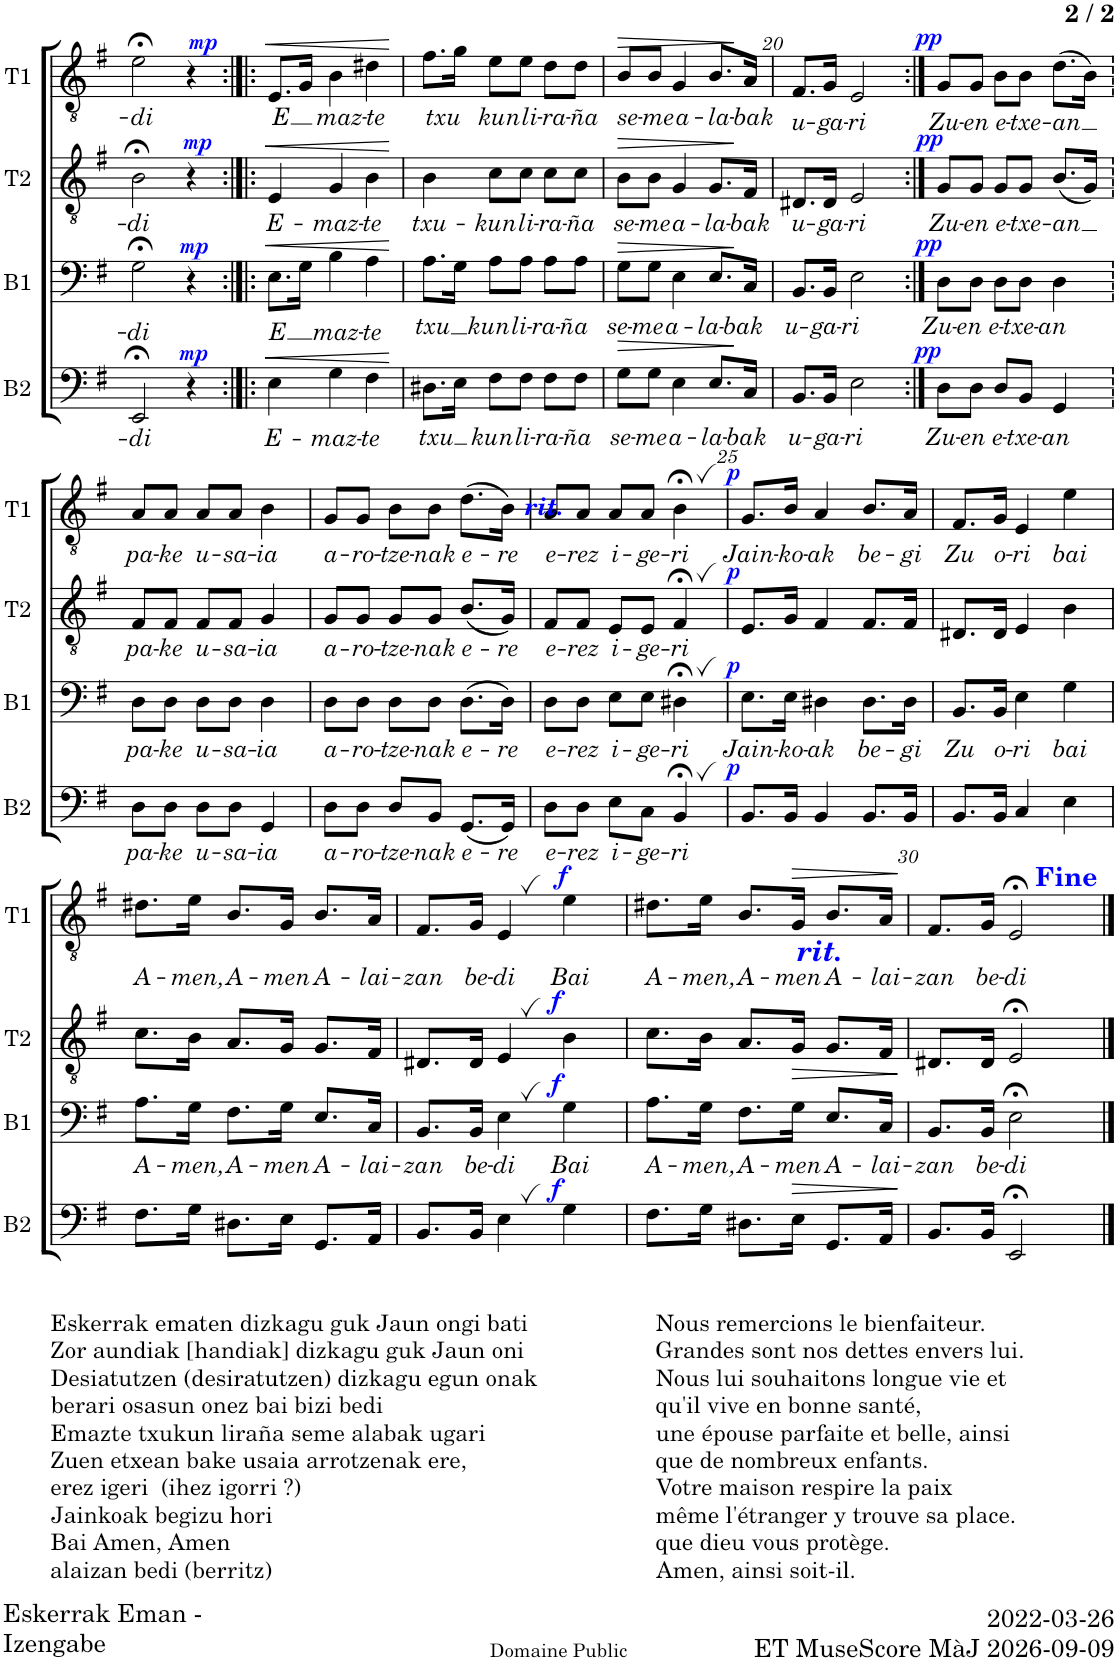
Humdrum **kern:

**kern	**text	**dynam	**kern	**text	**dynam	**kern	**text	**dynam	**kern	**text	**dynam
*part4	*part4	*part4	*part3	*part3	*part3	*part2	*part2	*part2	*part1	*part1	*part1
*staff4	*staff4	*staff4	*staff3	*staff3	*staff3	*staff2	*staff2	*staff2	*staff1	*staff1	*staff1
*I"Basse	*	*	*I"Baryton	*	*	*I"Ténor 2	*	*	*I"Ténor 1	*	*
*I'B2	*	*	*I'B1	*	*	*I'T2	*	*	*I'T1	*	*
!!LO:PB:g=z
*clefF4	*	*	*clefF4	*	*	*clefGv2	*	*	*clefGv2	*	*
*k[f#]	*	*	*k[f#]	*	*	*k[f#]	*	*	*k[f#]	*	*
*M3/4	*	*	*M3/4	*	*	*M3/4	*	*	*M3/4	*	*
=16	=16	=16	=16	=16	=16	=16	=16	=16	=16	=16	=16
!	!LO:LY:b	!	!	!LO:LY:b	!	!	!LO:LY:b	!	!	!LO:LY:b	!
2EE;</	-di	.	2G;<\	-di	.	2B;<\	-di	.	2e;<\	-di	.
!	!	!LO:DY:a	!	!	!LO:DY:a	!	!	!LO:DY:a	!	!	!LO:DY:a
4r	.	mp	4r	.	mp	4r	.	mp	4r	.	mp
=17:|!|:	=17:|!|:	=17:|!|:	=17:|!|:	=17:|!|:	=17:|!|:	=17:|!|:	=17:|!|:	=17:|!|:	=17:|!|:	=17:|!|:	=17:|!|:
!	!LO:LY:b	!LO:HP:b	!	!LO:LY:b	!LO:HP:b	!	!LO:LY:b	!LO:HP:b	!	!LO:LY:b	!LO:HP:b
4E\	E-	<	8.E\L	-E	<	4E/	-E-	<	8.E/L	-E	<
.	.	.	16G\Jk	.	.	.	.	.	16G/Jk	.	.
!	!LO:LY:b	!	!	!LO:LY:b	!	!	!LO:LY:b	!	!	!LO:LY:b	!
4G\	-maz-	.	4B\	maz-	.	4G/	-maz-	.	4B\	maz-	.
!	!LO:LY:b	!	!	!LO:LY:b	!	!	!LO:LY:b	!	!	!LO:LY:b	!
4F#\	-te	.	4A\	-te	.	4B\	-te	.	4d#X\	-te	.
.	.	[	.	.	[	.	.	[	.	.	[
=18	=18	=18	=18	=18	=18	=18	=18	=18	=18	=18	=18
!	!LO:LY:b	!	!	!LO:LY:b	!	!	!LO:LY:b	!	!	!LO:LY:b	!
8.D#X\L	-txu	.	8.A\L	-txu	.	4B\	txu-	.	8.f#\L	-txu	.
16E\Jk	.	.	16G\Jk	.	.	.	.	.	16g\Jk	.	.
!	!LO:LY:b	!	!	!LO:LY:b	!	!	!LO:LY:b	!	!	!LO:LY:b	!
8F#\L	kun	.	8A\L	kun	.	8c\L	-kun	.	8e\L	kun	.
!	!LO:LY:b	!	!	!LO:LY:b	!	!	!LO:LY:b	!	!	!LO:LY:b	!
8F#\J	li-	.	8A\J	li-	.	8c\J	li-	.	8e\J	li-	.
!	!LO:LY:b	!	!	!LO:LY:b	!	!	!LO:LY:b	!	!	!LO:LY:b	!
8F#\L	-ra-	.	8A\L	-ra-	.	8c\L	-ra-	.	8d\L	-ra-	.
!	!LO:LY:b	!	!	!LO:LY:b	!	!	!LO:LY:b	!	!	!LO:LY:b	!
8F#\J	-ña	.	8A\J	-ña	.	8c\J	-ña	.	8d\J	-ña	.
=19	=19	=19	=19	=19	=19	=19	=19	=19	=19	=19	=19
!	!LO:LY:b	!LO:HP:b	!	!LO:LY:b	!LO:HP:b	!	!LO:LY:b	!LO:HP:b	!	!LO:LY:b	!LO:HP:b
8G\L	se-	>	8G\L	se-	>	8B\L	se-	>	8B/L	se-	>
!	!LO:LY:b	!	!	!LO:LY:b	!	!	!LO:LY:b	!	!	!LO:LY:b	!
8G\J	-me	.	8G\J	-me	.	8B\J	-me	.	8B/J	-me	.
!	!LO:LY:b	!	!	!LO:LY:b	!	!	!LO:LY:b	!	!	!LO:LY:b	!
4E\	a-	.	4E\	a-	.	4G/	a-	.	4G/	a-	.
!	!LO:LY:b	!	!	!LO:LY:b	!	!	!LO:LY:b	!	!	!LO:LY:b	!
8.E/L	-la-	.	8.E/L	-la-	.	8.G/L	-la-	.	8.B/L	-la-	.
!	!LO:LY:b	!	!	!LO:LY:b	!	!	!LO:LY:b	!	!	!LO:LY:b	!
16C/Jk	-bak	]	16C/Jk	-bak	]	16F#/Jk	-bak	]	16A/Jk	-bak	]
=20	=20	=20	=20	=20	=20	=20	=20	=20	=20	=20	=20
!	!LO:LY:b	!	!	!LO:LY:b	!	!	!LO:LY:b	!	!	!LO:LY:b	!
8.BB/L	u-	.	8.BB/L	u-	.	8.D#X/L	u-	.	8.F#/L	u-	.
!	!LO:LY:b	!	!	!LO:LY:b	!	!	!LO:LY:b	!	!	!LO:LY:b	!
16BB/Jk	-ga-	.	16BB/Jk	-ga-	.	16D#/Jk	-ga-	.	16G/Jk	-ga-	.
!	!LO:LY:b	!	!	!LO:LY:b	!	!	!LO:LY:b	!	!	!LO:LY:b	!
2E\	-ri	.	2E\	-ri	.	2E/	-ri	.	2E/	-ri	.
=21:|!	=21:|!	=21:|!	=21:|!	=21:|!	=21:|!	=21:|!	=21:|!	=21:|!	=21:|!	=21:|!	=21:|!
!	!LO:LY:b	!LO:DY:a	!	!LO:LY:b	!LO:DY:a	!	!LO:LY:b	!LO:DY:a	!	!LO:LY:b	!LO:DY:a
8D\L	Zu-	pp	8D\L	Zu-	pp	8G/L	Zu-	pp	8G/L	Zu-	pp
!	!LO:LY:b	!	!	!LO:LY:b	!	!	!LO:LY:b	!	!	!LO:LY:b	!
8D\J	-en	.	8D\J	-en	.	8G/J	-en	.	8G/J	-en	.
!	!LO:LY:b	!	!	!LO:LY:b	!	!	!LO:LY:b	!	!	!LO:LY:b	!
8D/L	e-	.	8D\L	e-	.	8G/L	e-	.	8B\L	e-	.
!	!LO:LY:b	!	!	!LO:LY:b	!	!	!LO:LY:b	!	!	!LO:LY:b	!
8BB/J	-txe-	.	8D\J	-txe-	.	8G/J	-txe-	.	8B\J	-txe-	.
!	!LO:LY:b	!	!	!LO:LY:b	!	!	!LO:LY:b	!	!	!LO:LY:b	!
4GG/	-an	.	4D\	-an	.	(8.B/L	-an	.	(8.d\L	-an	.
.	.	.	.	.	.	16G/Jk)	.	.	16B\Jk)	.	.
!!LO:LB:g=z
=22	=22	=22	=22	=22	=22	=22	=22	=22	=22	=22	=22
!	!LO:LY:b	!	!	!LO:LY:b	!	!	!LO:LY:b	!	!	!LO:LY:b	!
8D\L	pa-	.	8D\L	pa-	.	8F#/L	pa-	.	8A/L	pa-	.
!	!LO:LY:b	!	!	!LO:LY:b	!	!	!LO:LY:b	!	!	!LO:LY:b	!
8D\J	-ke	.	8D\J	-ke	.	8F#/J	-ke	.	8A/J	-ke	.
!	!LO:LY:b	!	!	!LO:LY:b	!	!	!LO:LY:b	!	!	!LO:LY:b	!
8D\L	u-	.	8D\L	u-	.	8F#/L	u-	.	8A/L	u-	.
!	!LO:LY:b	!	!	!LO:LY:b	!	!	!LO:LY:b	!	!	!LO:LY:b	!
8D\J	-sa-	.	8D\J	-sa-	.	8F#/J	-sa-	.	8A/J	-sa-	.
!	!LO:LY:b	!	!	!LO:LY:b	!	!	!LO:LY:b	!	!	!LO:LY:b	!
4GG/	-ia	.	4D\	-ia	.	4G/	-ia	.	4B\	-ia	.
=23	=23	=23	=23	=23	=23	=23	=23	=23	=23	=23	=23
!	!LO:LY:b	!	!	!LO:LY:b	!	!	!LO:LY:b	!	!	!LO:LY:b	!
8D\L	a-	.	8D\L	a-	.	8G/L	a-	.	8G/L	a-	.
!	!LO:LY:b	!	!	!LO:LY:b	!	!	!LO:LY:b	!	!	!LO:LY:b	!
8D\J	-ro-	.	8D\J	-ro-	.	8G/J	-ro-	.	8G/J	-ro-	.
!	!LO:LY:b	!	!	!LO:LY:b	!	!	!LO:LY:b	!	!	!LO:LY:b	!
8D/L	-tze-	.	8D\L	-tze-	.	8G/L	-tze-	.	8B\L	-tze-	.
!	!LO:LY:b	!	!	!LO:LY:b	!	!	!LO:LY:b	!	!	!LO:LY:b	!
8BB/J	-nak	.	8D\J	-nak	.	8G/J	-nak	.	8B\J	-nak	.
!	!LO:LY:b	!	!	!LO:LY:b	!	!	!LO:LY:b	!	!	!LO:LY:b	!
(8.GG/L	-e-	.	(8.D\L	-e-	.	(8.B/L	-e-	.	(8.d\L	-e-	.
!	!LO:LY:b	!	!	!LO:LY:b	!	!	!LO:LY:b	!	!	!LO:LY:b	!
16GG/Jk)	-re	.	16D\Jk)	-re	.	16G/Jk)	-re	.	16B\Jk)	-re	.
=24	=24	=24	=24	=24	=24	=24	=24	=24	=24	=24	=24
!	!	!	!	!	!	!	!	!	!LO:TX:b:Bi:color=#0000FF:t=rit.	!	!
!	!LO:LY:b	!	!	!LO:LY:b	!	!	!LO:LY:b	!	!	!LO:LY:b	!
8D\L	e-	.	8D\L	e-	.	8F#/L	e-	.	8A/L	e-	.
!	!LO:LY:b	!	!	!LO:LY:b	!	!	!LO:LY:b	!	!	!LO:LY:b	!
8D\J	-rez	.	8D\J	-rez	.	8F#/J	-rez	.	8A/J	-rez	.
!	!LO:LY:b	!	!	!LO:LY:b	!	!	!LO:LY:b	!	!	!LO:LY:b	!
8E\L	i-	.	8E\L	i-	.	8E/L	i-	.	8A/L	i-	.
!	!LO:LY:b	!	!	!LO:LY:b	!	!	!LO:LY:b	!	!	!LO:LY:b	!
8C\J	-ge-	.	8E\J	-ge-	.	8E/J	-ge-	.	8A/J	-ge-	.
!	!LO:LY:b	!	!	!LO:LY:b	!	!	!LO:LY:b	!	!	!LO:LY:b	!
4BB;<,/	-ri	.	4D#X;<,\	-ri	.	4F#;<,/	-ri	.	4B;<,\	-ri	.
=25	=25	=25	=25	=25	=25	=25	=25	=25	=25	=25	=25
!	!	!LO:DY:a	!	!LO:LY:b	!LO:DY:a	!	!	!LO:DY:a	!	!LO:LY:b	!LO:DY:a
8.BB/L	.	p	8.E\L	Jain-	p	8.E/L	.	p	8.G/L	Jain-	p
!	!	!	!	!LO:LY:b	!	!	!	!	!	!LO:LY:b	!
16BB/Jk	.	.	16E\Jk	-ko-	.	16G/Jk	.	.	16B/Jk	-ko-	.
!	!	!	!	!LO:LY:b	!	!	!	!	!	!LO:LY:b	!
4BB/	.	.	4D#X\	-ak	.	4F#/	.	.	4A/	-ak	.
!	!	!	!	!LO:LY:b	!	!	!	!	!	!LO:LY:b	!
8.BB/L	.	.	8.D#\L	be-	.	8.F#/L	.	.	8.B/L	be-	.
!	!	!	!	!LO:LY:b	!	!	!	!	!	!LO:LY:b	!
16BB/Jk	.	.	16D#\Jk	-gi	.	16F#/Jk	.	.	16A/Jk	-gi	.
=26	=26	=26	=26	=26	=26	=26	=26	=26	=26	=26	=26
!	!	!	!	!LO:LY:b	!	!	!	!	!	!LO:LY:b	!
8.BB/L	.	.	8.BB/L	Zu	.	8.D#X/L	.	.	8.F#/L	Zu	.
!	!	!	!	!LO:LY:b	!	!	!	!	!	!LO:LY:b	!
16BB/Jk	.	.	16BB/Jk	o-	.	16D#/Jk	.	.	16G/Jk	o-	.
!	!	!	!	!LO:LY:b	!	!	!	!	!	!LO:LY:b	!
4C/	.	.	4E\	-ri	.	4E/	.	.	4E/	-ri	.
!	!	!	!	!LO:LY:b	!	!	!	!	!	!LO:LY:b	!
4E\	.	.	4G\	bai	.	4B\	.	.	4e\	bai	.
!!LO:LB:g=z
=27	=27	=27	=27	=27	=27	=27	=27	=27	=27	=27	=27
!	!	!	!	!LO:LY:b	!	!	!	!	!	!LO:LY:b	!
8.F#\L	.	.	8.A\L	A-	.	8.c\L	.	.	8.d#X\L	A-	.
!	!	!	!	!LO:LY:b	!	!	!	!	!	!LO:LY:b	!
16G\Jk	.	.	16G\Jk	-men,	.	16B\Jk	.	.	16e\Jk	-men,	.
!	!	!	!	!LO:LY:b	!	!	!	!	!	!LO:LY:b	!
8.D#X\L	.	.	8.F#\L	A-	.	8.A/L	.	.	8.B/L	A-	.
!	!	!	!	!LO:LY:b	!	!	!	!	!	!LO:LY:b	!
16E\Jk	.	.	16G\Jk	-men	.	16G/Jk	.	.	16G/Jk	-men	.
!	!	!	!	!LO:LY:b	!	!	!	!	!	!LO:LY:b	!
8.GG/L	.	.	8.E/L	A-	.	8.G/L	.	.	8.B/L	A-	.
!	!	!	!	!LO:LY:b	!	!	!	!	!	!LO:LY:b	!
16AA/Jk	.	.	16C/Jk	-lai-	.	16F#/Jk	.	.	16A/Jk	-lai-	.
=28	=28	=28	=28	=28	=28	=28	=28	=28	=28	=28	=28
!	!	!	!	!LO:LY:b	!	!	!	!	!	!LO:LY:b	!
8.BB/L	.	.	8.BB/L	-zan	.	8.D#X/L	.	.	8.F#/L	-zan	.
!	!	!	!	!LO:LY:b	!	!	!	!	!	!LO:LY:b	!
16BB/Jk	.	.	16BB/Jk	be-	.	16D#/Jk	.	.	16G/Jk	be-	.
!	!	!	!	!LO:LY:b	!	!	!	!	!	!LO:LY:b	!
4E,\	.	.	4E,\	-di	.	4E,/	.	.	4E,/	-di	.
!	!	!LO:DY:a	!	!LO:LY:b	!LO:DY:a	!	!	!LO:DY:a	!	!LO:LY:b	!LO:DY:a
4G\	.	f	4G\	Bai	f	4B\	.	f	4e\	Bai	f
=29	=29	=29	=29	=29	=29	=29	=29	=29	=29	=29	=29
!	!	!	!	!LO:LY:b	!	!	!	!	!	!LO:LY:b	!
8.F#\L	.	.	8.A\L	A-	.	8.c\L	.	.	8.d#X\L	A-	.
!	!	!	!	!LO:LY:b	!	!	!	!	!	!LO:LY:b	!
16G\Jk	.	.	16G\Jk	-men,	.	16B\Jk	.	.	16e\Jk	-men,	.
!	!	!	!	!LO:LY:b	!	!	!	!	!	!LO:LY:b	!
8.D#X\L	.	.	8.F#\L	A-	.	8.A/L	.	.	8.B/L	A-	.
!	!	!LO:HP:b	!	!LO:LY:b	!LO:HP:b	!	!	!	!	!LO:LY:b	!LO:HP:b
16E\Jk	.	>	16G\Jk	-men	>	16G/Jk	.	.	16G/Jk	-men	>
!	!	!	!	!	!	!	!	!	!LO:TX:b:Bi:color=#0000FF:t=rit.	!	!
!	!	!	!	!LO:LY:b	!	!	!	!	!	!LO:LY:b	!
8.GG/L	.	.	8.E/L	A-	.	8.G/L	.	.	8.B/L	A-	.
!	!	!	!	!LO:LY:b	!	!	!	!	!	!LO:LY:b	!
16AA/Jk	.	.	16C/Jk	-lai-	.	16F#/Jk	.	.	16A/Jk	-lai-	.
.	.	]	.	.	]	.	.	.	.	.	]
=30	=30	=30	=30	=30	=30	=30	=30	=30	=30	=30	=30
!	!	!	!	!LO:LY:b	!	!	!	!	!	!LO:LY:b	!
8.BB/L	.	.	8.BB/L	-zan	.	8.D#X/L	.	.	8.F#/L	-zan	.
!	!	!	!	!LO:LY:b	!	!	!	!	!	!LO:LY:b	!
16BB/Jk	.	.	16BB/Jk	be-	.	16D#/Jk	.	.	16G/Jk	be-	.
!	!	!	!	!LO:LY:b	!	!	!	!	!	!LO:LY:b	!
2EE;</	.	.	2E;<\	-di	.	2E;</	.	.	2E;</	-di	.
!	!	!	!	!	!	!	!	!	!LO:TX:a:color=#0000FF:t=<b><font size="13"/>Fine</b>	!	!
==	==	==	==	==	==	==	==	==	==	==	==
*-	*-	*-	*-	*-	*-	*-	*-	*-	*-	*-	*-
